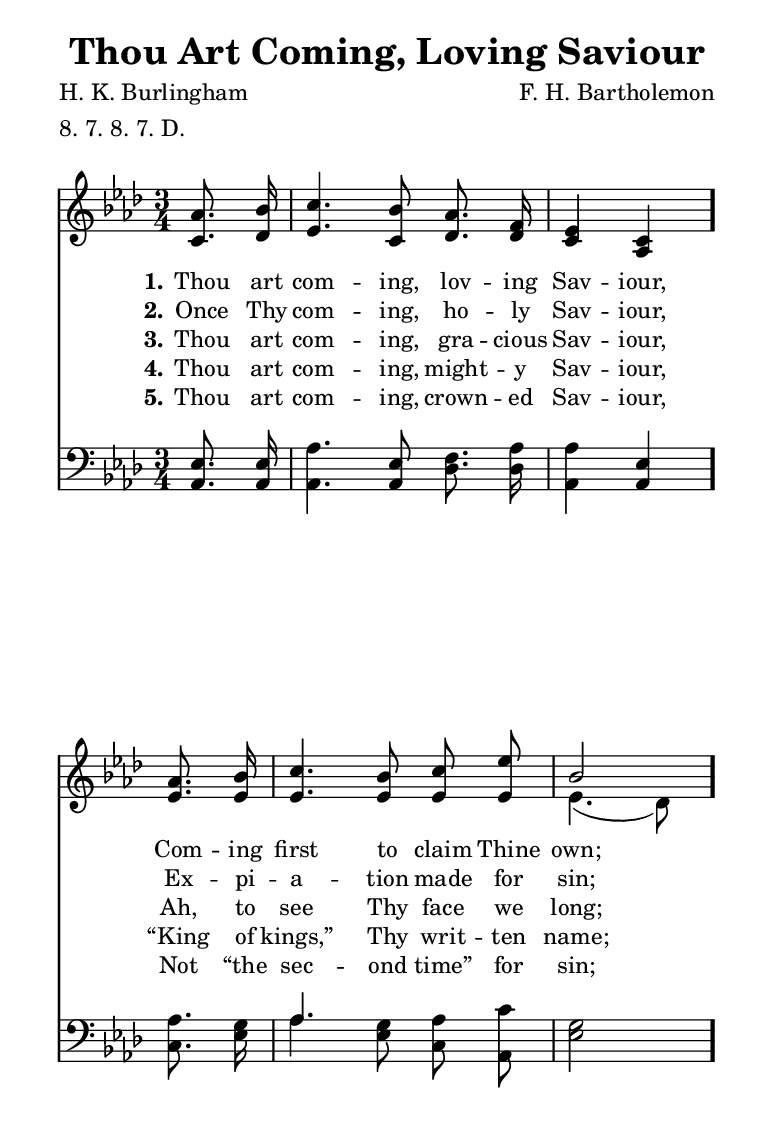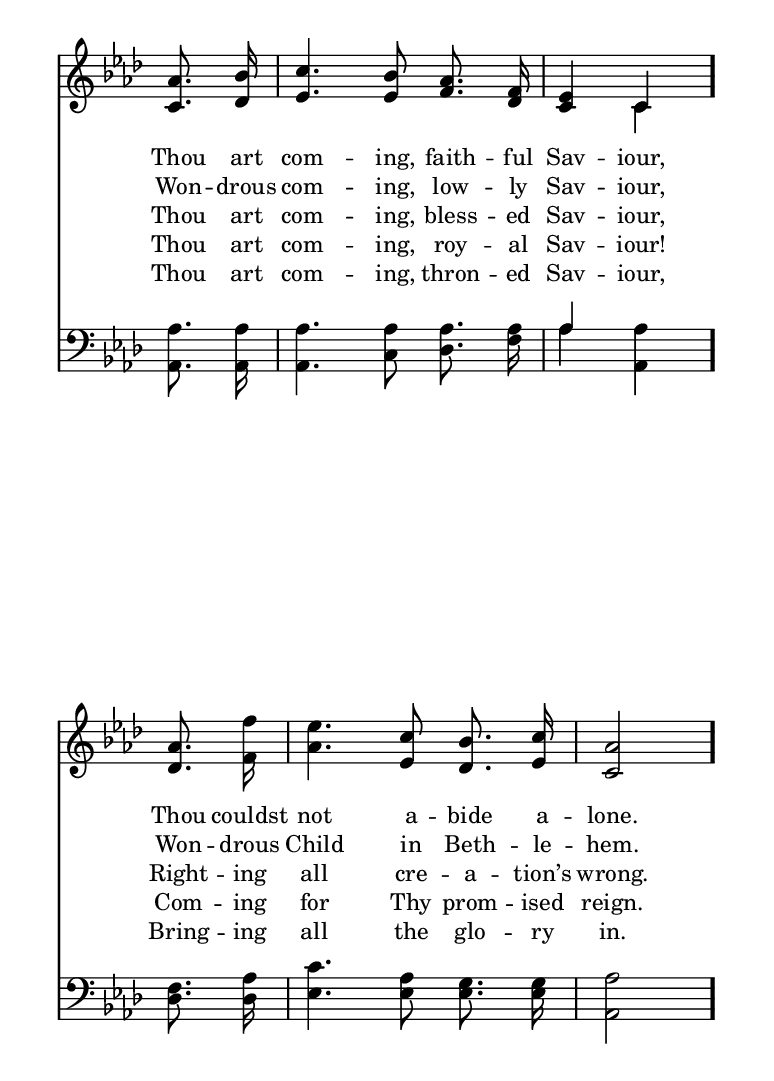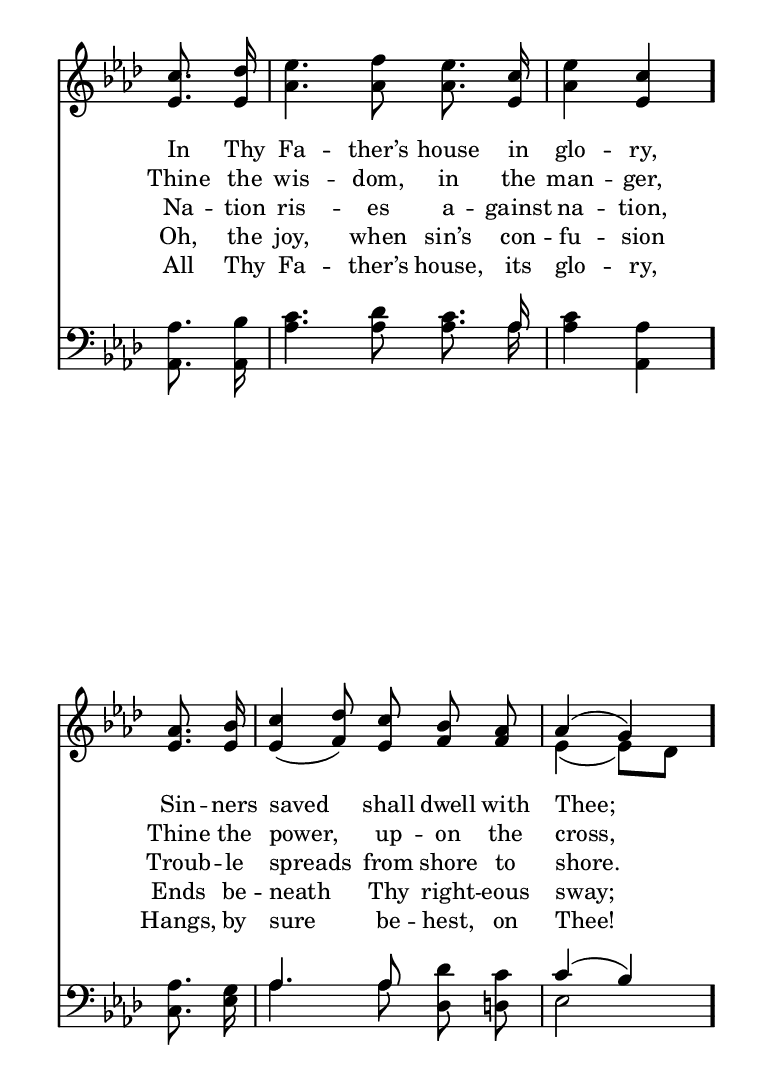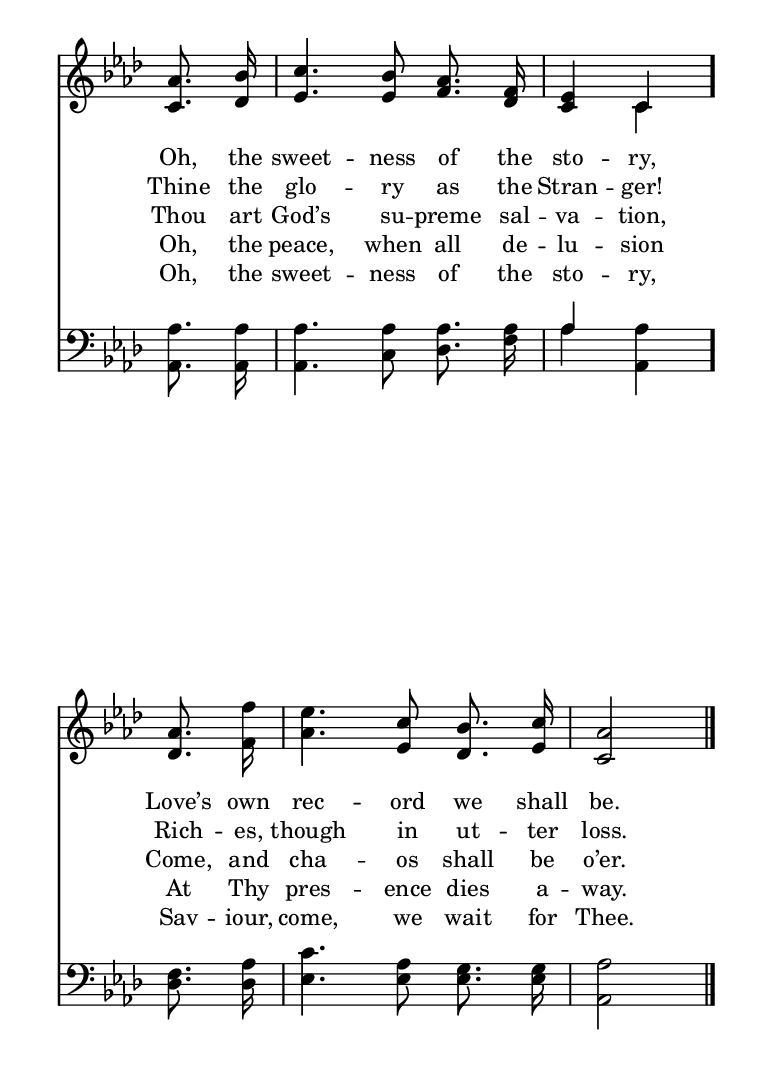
\include "common/global.ily"
\paper {
  \include "common/paper.ily"
}

\header{
  hymnnumber = "272"
  title = "Thou Art Coming, Loving Saviour"
  tunename = "Autumn"
  meter = "8. 7. 8. 7. D."
  poet = "H. K. Burlingham"
  composer = "F. H. Bartholemon"
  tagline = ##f
}

% for fermata in MIDI
ta = { \tempo 4=80 }
tb = { \tempo 4=40 }

patternAA = { c8. c16 | c4. c8 c8. c16 | c4 c4 }
patternAB = { c8. c16 | c4. c8 c8. c16 | c2 }

patternBA = { c8. c16 | c4. c8 c8 c8   | c2 }
patternBB = { c8. c16 | c4. c8 c8 c8   | c4.( c8) }
patternBC = { c8. c16 | c4( c8) c8 c8 c8 | c4( c4) }
patternBD = { c8. c16 | c4( c8) c8 c8 c8 | c4( c8[) c8] }
patternBE = { c8. c16 | c4.     c8 c8 c8 | c4( c4) }
patternBF = { c8. c16 | c4.     c8 c8 c8 | c2      }

global = {
  \include "common/overrides.ily"
  \override Staff.TimeSignature.style = #'numbered
  \time 3/4
  \override Score.MetronomeMark.transparent = ##t % hide all fermata changes too
  \ta
  \key aes \major
  \partial 4
  \autoBeamOff
}

notesSoprano = {
\global
\relative c'' {

  \changePitch \patternAA { aes bes | c bes aes f | ees c }
  \changePitch \patternBA { aes' bes | c bes c ees | bes }
  \changePitch \patternAA { aes bes | c bes aes f | ees c }
  \changePitch \patternAB { aes' f' | ees c bes c | aes }

  \changePitch \patternAA { c des | ees f ees c | ees c }
  \changePitch \patternBC { aes bes | c des c bes aes | aes g }
  \changePitch \patternAA { aes bes | c bes aes f | ees c }
  \changePitch \patternAB { aes' f' | ees c bes c | aes }

  \bar "|."

}
}

notesAlto = {
\global
\relative e' {

  \changePitch \patternAA { c des | ees c des des | c aes }
  \changePitch \patternBB { ees' ees | ees ees ees ees | ees des }
  \changePitch \patternAA { c des | ees ees f des | c c }
  \changePitch \patternAB { des f | aes ees des ees | c }

  \changePitch \patternAA { ees ees | aes aes aes ees | aes ees }
  \changePitch \patternBD { ees ees | ees f ees f f | ees ees des }
  \changePitch \patternAA { c des | ees ees f des | c c }
  \changePitch \patternAB { des f | aes ees des ees | c }

}
}

notesTenor = {
\global
\relative a {

  \changePitch \patternAA { ees ees | aes ees f aes | aes ees }
  \changePitch \patternBA { aes g | aes g aes c | g }
  \changePitch \patternAA { aes aes | aes aes aes aes | aes aes }
  \changePitch \patternAB { f aes | c aes g g | aes }

  \changePitch \patternAA { aes bes | c des c aes | c aes }
  \changePitch \patternBE { aes g | aes aes des c | c bes }
  \changePitch \patternAA { aes aes | aes aes aes aes | aes aes }
  \changePitch \patternAB { f aes | c aes g g | aes }

}
}

notesBass = {
\global
\relative f, {

  \changePitch \patternAA { aes aes | aes aes des des | aes aes }
  \changePitch \patternBA { c ees | aes ees c aes | ees' }
  \changePitch \patternAA { aes, aes | aes c des f | aes aes, }
  \changePitch \patternAB { des des | ees ees ees ees | aes, }

  \changePitch \patternAA { aes aes | aes' aes aes aes | aes aes, }
  \changePitch \patternBF { c ees | aes aes des, d | ees }
  \changePitch \patternAA { aes, aes | aes c des f | aes aes, }
  \changePitch \patternAB { des des | ees ees ees ees | aes, }

}
}

wordsA = \lyricmode {
\set stanza = "1."

Thou art com -- ing, lov -- ing Sav -- iour, \bar "."
Com -- ing first to claim Thine own; \bar "."
Thou art com -- ing, faith -- ful Sav -- iour, \bar "."
Thou couldst not a -- bide a -- lone. \bar "."
In Thy Fa -- ther’s house in glo -- ry, \bar "."
Sin -- ners saved shall dwell with Thee; \bar "."
Oh, the sweet -- ness of the sto -- ry, \bar "."
Love’s own rec -- ord we shall be. \bar "."

}

wordsB = \lyricmode {
\set stanza = "2."

Once Thy com -- ing, ho -- ly Sav -- iour,
Ex -- pi -- a -- tion made for sin;
Won -- drous com -- ing, low -- ly Sav -- iour,
Won -- drous Child in Beth -- le -- hem.
Thine the wis -- dom, in the man -- ger,
Thine the power, up -- on the cross,
Thine the glo -- ry as the Stran -- ger!
Rich -- es, though in ut -- ter loss.

}

wordsC = \lyricmode {
\set stanza = "3."

Thou art com -- ing, gra -- cious Sav -- iour,
Ah, to see Thy face we long;
Thou art com -- ing, bless -- ed Sav -- iour, % XXX blue book has comma after blessed
Right -- ing all cre -- a -- tion’s wrong.
Na -- tion ris -- es a -- gainst na -- tion,
Troub -- le spreads from shore to shore.
Thou art God’s su -- preme sal -- va -- tion,
Come, and cha -- os shall be o’er.

}

wordsD = \lyricmode {
\set stanza = "4."

Thou art com -- ing, might -- y Sav -- iour,
“King of kings,” Thy writ -- ten name;
Thou art com -- ing, roy -- al Sav -- iour!
Com -- ing for Thy prom -- ised reign.
Oh, the joy, when sin’s con -- fu -- sion
Ends be -- neath Thy right -- eous sway;
Oh, the peace, when all de -- lu -- sion
At Thy pres -- ence dies a -- way.

}

wordsE = \lyricmode {
\set stanza = "5."

Thou art com -- ing, crown -- ed Sav -- iour,
Not “the sec -- ond time” for sin;
Thou art com -- ing, thron -- ed Sav -- iour,
Bring -- ing all the glo -- ry in.
All Thy Fa -- ther’s house, its glo -- ry,
Hangs, by sure be -- hest, on Thee!
Oh, the sweet -- ness of the sto -- ry,
Sav -- iour, come, we wait for Thee.

}

\score {
  \context ChoirStaff <<
    \context Staff = upper <<
      \set Staff.autoBeaming = ##f
      \set ChoirStaff.systemStartDelimiter = #'SystemStartBar
      \set ChoirStaff.printPartCombineTexts = ##f
      \partcombine #'(2 . 9) \notesSoprano \notesAlto
      \context NullVoice = sopranos { \voiceOne << \notesSoprano >> }
      \context NullVoice = altos { \voiceTwo << \notesAlto >> }
      \context Lyrics = one   \lyricsto sopranos \wordsA
      \context Lyrics = two   \lyricsto sopranos \wordsB
      \context Lyrics = three \lyricsto sopranos \wordsC
      \context Lyrics = four  \lyricsto sopranos \wordsD
      \context Lyrics = five  \lyricsto sopranos \wordsE
    >>
    \context Staff = men <<
      \set Staff.autoBeaming = ##f
      \clef bass
      \set ChoirStaff.printPartCombineTexts = ##f
      \partcombine #'(2 . 9) \notesTenor \notesBass
      \context NullVoice = tenors { \voiceOne << \notesTenor >> }
      \context NullVoice = basses { \voiceTwo << \notesBass >> }
    >>
  >>
  \layout {
    \include "common/layout.ily"
  }
  \midi{
    \include "common/midi.ily"
  }
}

\version "2.19.49"  % necessary for upgrading to future LilyPond versions.

% vi:set et ts=2 sw=2 ai nocindent syntax=lilypond:
